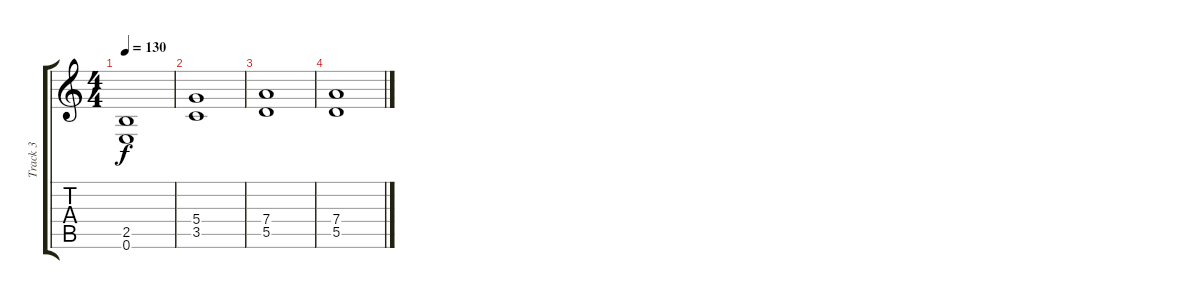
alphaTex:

\track ("Track 3" "Track 3") {instrument distortionguitar}
\staff {score tabs}
\tuning (E4 B3 G3 D3 A2 E2) {hide}
\ts (4 4)
\tempo 130
\clef g2
\ks c
(2.5 0.6).1{dy f} |
(5.4 3.5).1 |
(7.4 5.5).1 |
(7.4 5.5).1
